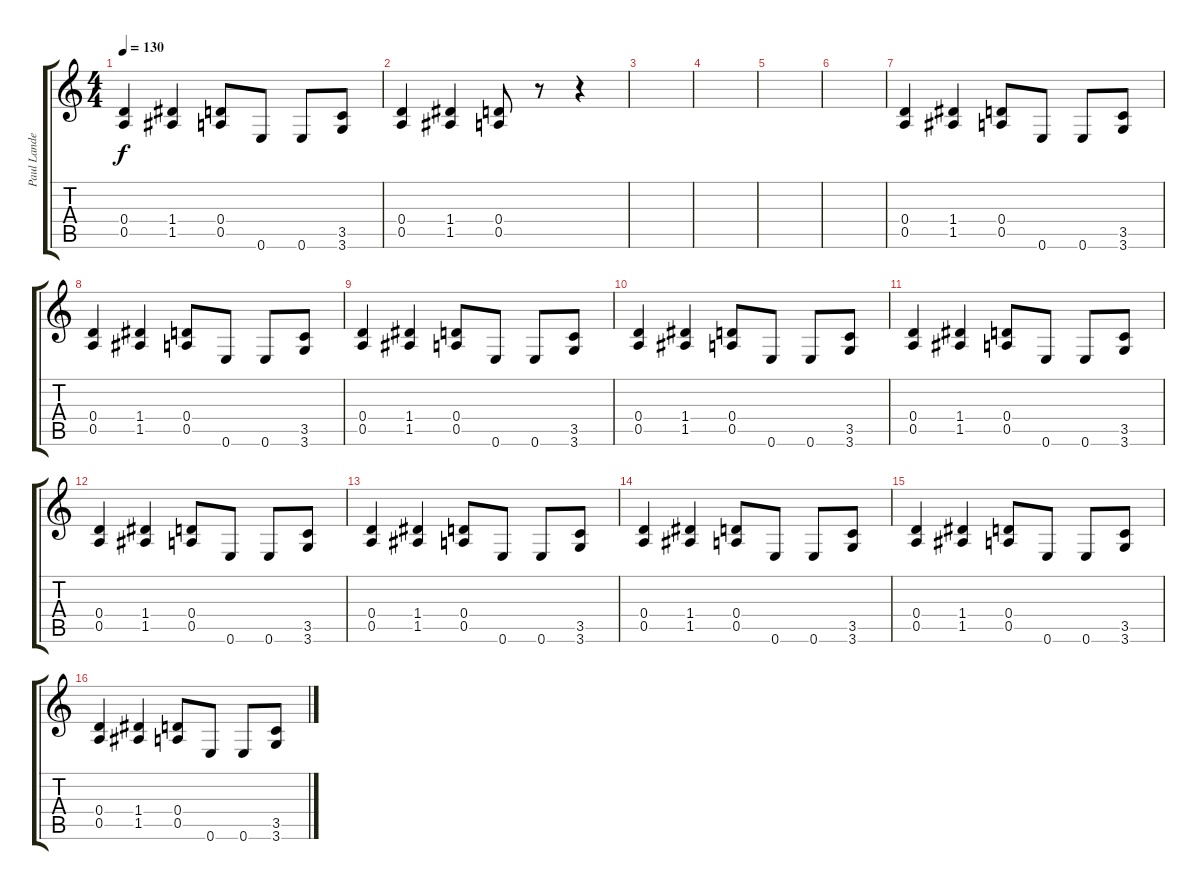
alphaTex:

\track ("Paul Landers" "Paul Lande") {instrument distortionguitar}
\staff {score tabs}
\tuning (E4 B3 G3 D3 A2 E2) {hide}
\ts (4 4)
\tempo 130
\clef g2
\ks c
(0.4 0.5).4{dy f} (1.4 1.5).4 (0.4 0.5).8 0.6.8 0.6.8{beam merge} (3.5 3.6).8 |
(0.4 0.5).4 (1.4 1.5).4 (0.4 0.5).8 r.8 r.4 |
|
|
|
|
(0.4 0.5).4 (1.4 1.5).4 (0.4 0.5).8 0.6.8 0.6.8{beam merge} (3.5 3.6).8 |
(0.4 0.5).4 (1.4 1.5).4 (0.4 0.5).8 0.6.8 0.6.8{beam merge} (3.5 3.6).8 |
(0.4 0.5).4 (1.4 1.5).4 (0.4 0.5).8 0.6.8 0.6.8{beam merge} (3.5 3.6).8 |
(0.4 0.5).4 (1.4 1.5).4 (0.4 0.5).8 0.6.8 0.6.8{beam merge} (3.5 3.6).8 |
(0.4 0.5).4 (1.4 1.5).4 (0.4 0.5).8 0.6.8 0.6.8{beam merge} (3.5 3.6).8 |
(0.4 0.5).4 (1.4 1.5).4 (0.4 0.5).8 0.6.8 0.6.8{beam merge} (3.5 3.6).8 |
(0.4 0.5).4 (1.4 1.5).4 (0.4 0.5).8 0.6.8 0.6.8{beam merge} (3.5 3.6).8 |
(0.4 0.5).4 (1.4 1.5).4 (0.4 0.5).8 0.6.8 0.6.8{beam merge} (3.5 3.6).8 |
(0.4 0.5).4 (1.4 1.5).4 (0.4 0.5).8 0.6.8 0.6.8{beam merge} (3.5 3.6).8 |
(0.4 0.5).4 (1.4 1.5).4 (0.4 0.5).8 0.6.8 0.6.8{beam merge} (3.5 3.6).8
